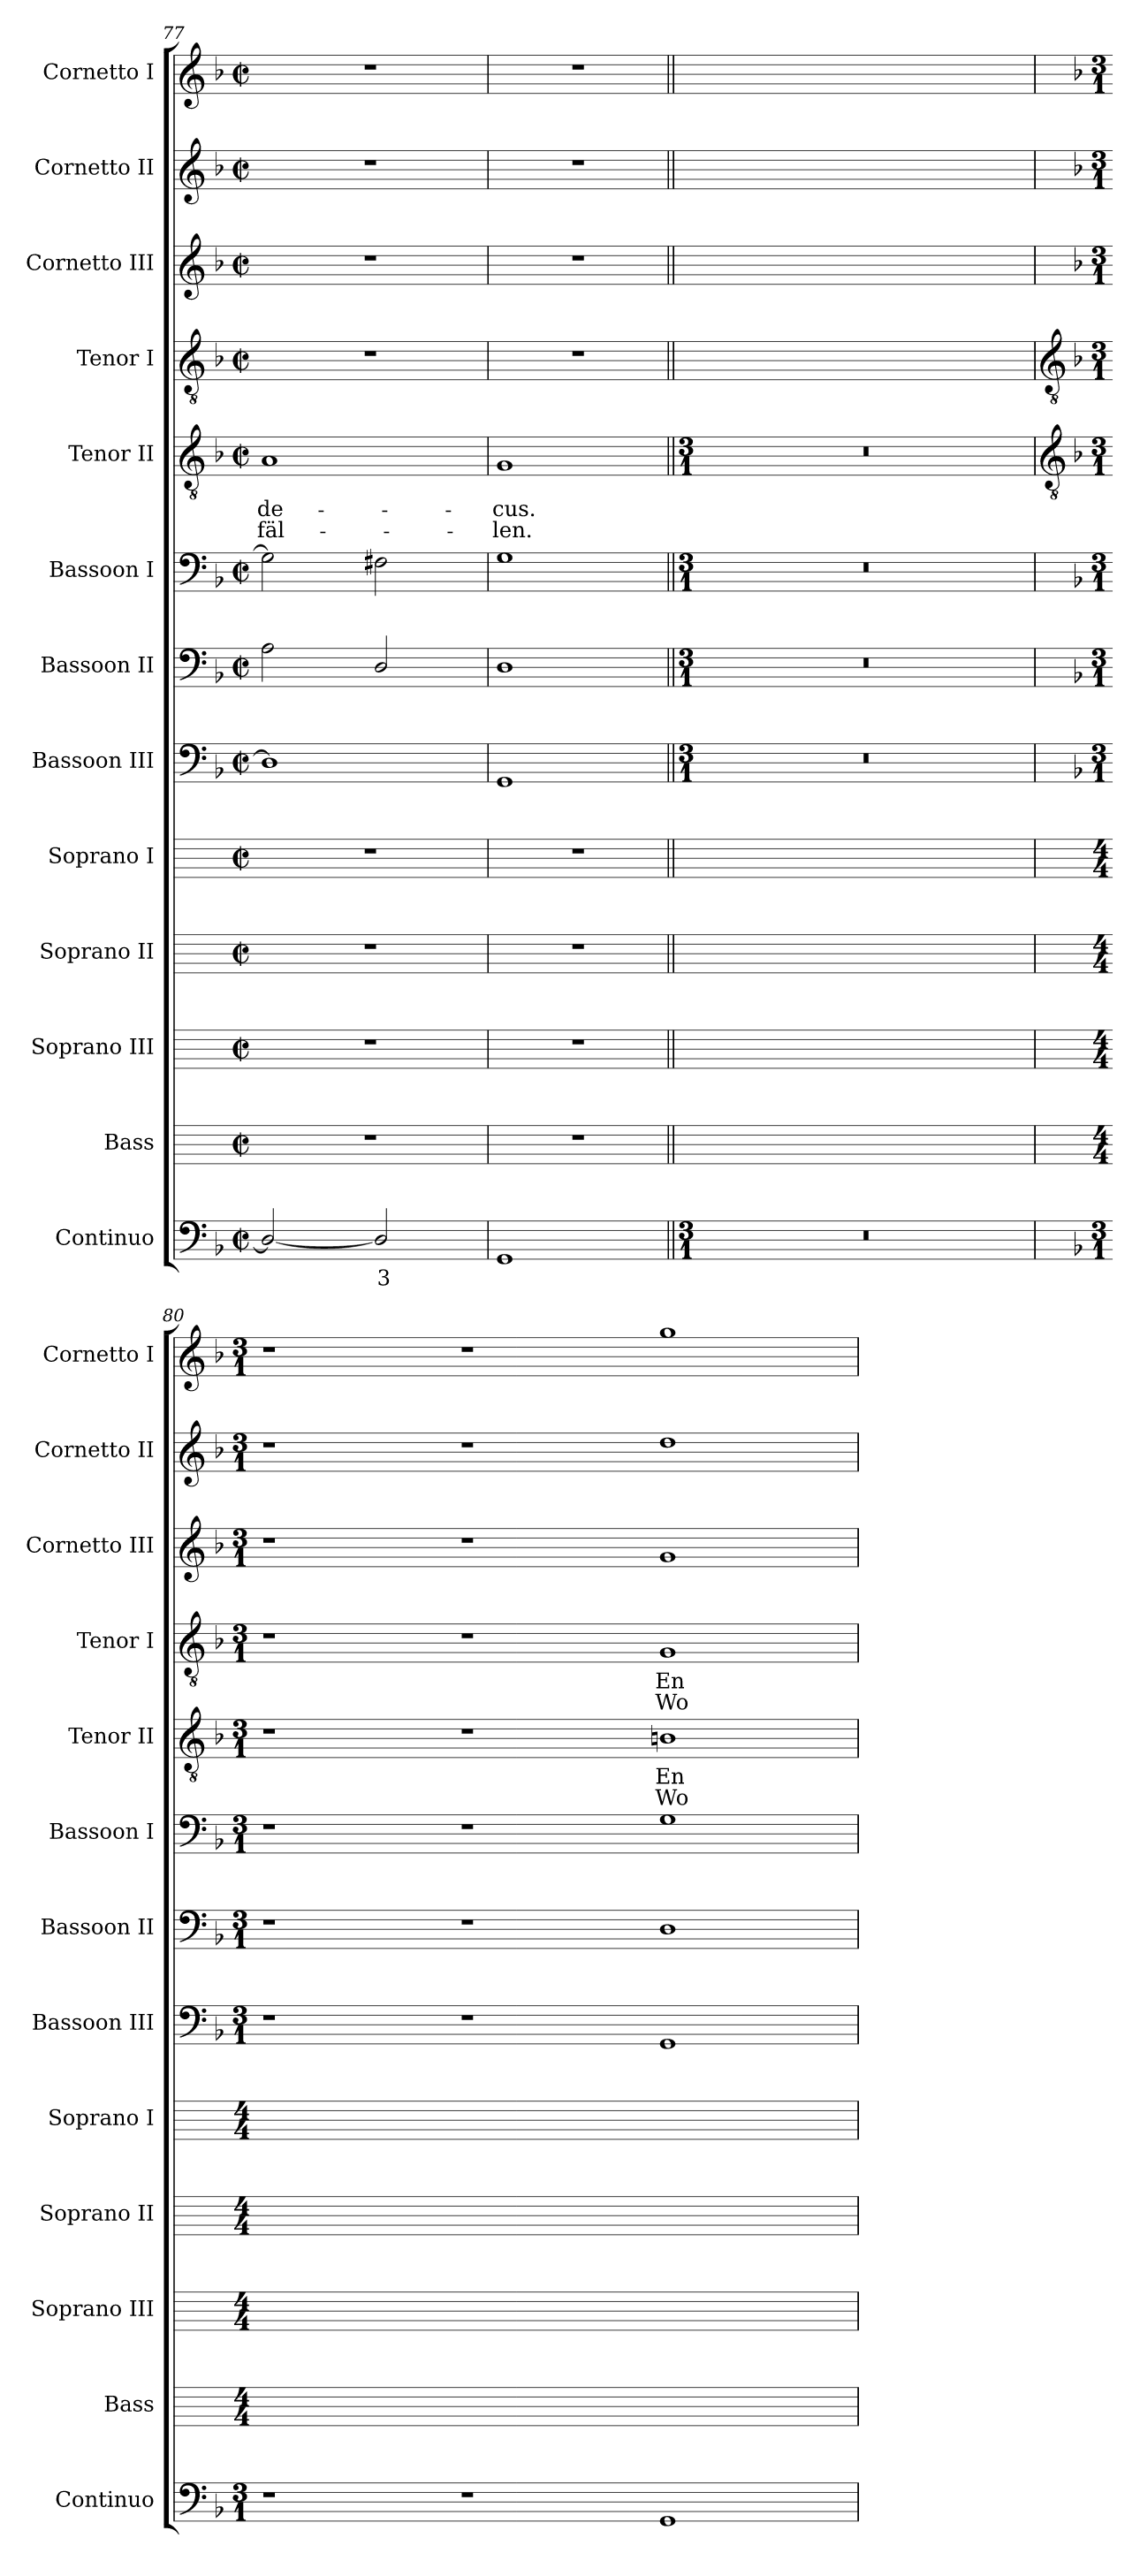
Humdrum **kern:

**kern	**text	**kern	**kern	**kern	**kern	**kern	**kern	**kern	**kern	**text	**text	**kern	**text	**text	**kern	**kern	**kern
*part13	*part13	*part12	*part11	*part10	*part9	*part8	*part7	*part6	*part5	*part5	*part5	*part4	*part4	*part4	*part3	*part2	*part1
*staff13	*staff13	*staff12	*staff11	*staff10	*staff9	*staff8	*staff7	*staff6	*staff5	*staff5	*staff5	*staff4	*staff4	*staff4	*staff3	*staff2	*staff1
*I"Continuo	*	*I"Bass	*I"Soprano III	*I"Soprano II	*I"Soprano I	*I"Bassoon III	*I"Bassoon II	*I"Bassoon I	*I"Tenor II	*	*	*I"Tenor I	*	*	*I"Cornetto III	*I"Cornetto II	*I"Cornetto I
*I'Continuo	*	*I'Bass	*I'Soprano III	*I'Soprano II	*I'Soprano I	*I'Bassoon III	*I'Bassoon II	*I'Bassoon I	*I'Tenor II	*	*	*I'Tenor I	*	*	*I'Cornetto III	*I'Cornetto II	*I'Cornetto I
*clefF4	*	*	*	*	*	*clefF4	*clefF4	*clefF4	*clefGv2	*	*	*clefGv2	*	*	*clefG2	*clefG2	*clefG2
*k[b-]	*	*	*	*	*	*k[b-]	*k[b-]	*k[b-]	*k[b-]	*	*	*k[b-]	*	*	*k[b-]	*k[b-]	*k[b-]
*F:	*	*	*	*	*	*F:	*F:	*F:	*F:	*	*	*F:	*	*	*F:	*F:	*F:
*M2/2	*	*M2/2	*M2/2	*M2/2	*M2/2	*M2/2	*M2/2	*M2/2	*M2/2	*	*	*M2/2	*	*	*M2/2	*M2/2	*M2/2
*met(c|)	*	*met(c|)	*met(c|)	*met(c|)	*met(c|)	*met(c|)	*met(c|)	*met(c|)	*met(c|)	*	*	*met(c|)	*	*	*met(c|)	*met(c|)	*met(c|)
=77	=77	=77	=77	=77	=77	=77	=77	=77	=77	=77	=77	=77	=77	=77	=77	=77	=77
!	!	!	!	!	!	!	!	!	!	!LO:LY:b	!LO:LY:b	!	!	!	!	!	!
2D/_	.	1r	1r	1r	1r	1D]	2A	2G]	1A	-de-	-fäl-	1r	.	.	1r	1r	1r
!	!LO:LY:b	!	!	!	!	!	!	!	!	!	!	!	!	!	!	!	!
2D/]	3	.	.	.	.	.	2D/	2F#X	.	.	.	.	.	.	.	.	.
=78	=78	=78	=78	=78	=78	=78	=78	=78	=78	=78	=78	=78	=78	=78	=78	=78	=78
!	!	!	!	!	!	!	!	!	!	!LO:LY:b	!LO:LY:b	!	!	!	!	!	!
1GG	.	1r	1r	1r	1r	1GG	1D	1G	1G	-cus.	len.	1r	.	.	1r	1r	1r
=79||	=79||	=79||	=79||	=79||	=79||	=79||	=79||	=79||	=79||	=79||	=79||	=79||	=79||	=79||	=79||	=79||	=79||
*M3/1	*	*	*	*	*	*M3/1	*M3/1	*M3/1	*M3/1	*	*	*	*	*	*	*	*
0.r	.	0.ryy	0.ryy	0.ryy	0.ryy	0.r	0.r	0.r	0.r	.	.	0.ryy	.	.	0.ryy	0.ryy	0.ryy
!!LO:LB:g=z
=80	=80	=80	=80	=80	=80	=80	=80	=80	=80	=80	=80	=80	=80	=80	=80	=80	=80
*	*	*	*	*	*	*	*	*	*clefGv2	*	*	*clefGv2	*	*	*	*	*
*	*	*	*	*	*	*	*	*	*	*	*	*k[b-]	*	*	*k[b-]	*k[b-]	*k[b-]
*	*	*	*	*	*	*	*	*	*	*	*	*F:	*	*	*F:	*F:	*F:
*M3/1	*	*M4/4	*M4/4	*M4/4	*M4/4	*M3/1	*M3/1	*M3/1	*M3/1	*	*	*M3/1	*	*	*M3/1	*M3/1	*M3/1
1r	.	0.r	0.r	0.r	0.r	1r	1r	1r	1r	.	.	1r	.	.	1r	1r	1r
1r	.	.	.	.	.	1r	1r	1r	1r	.	.	1r	.	.	1r	1r	1r
!	!	!	!	!	!	!	!	!	!	!LO:LY:b	!LO:LY:b	!	!LO:LY:b	!LO:LY:b	!	!	!
1GG	.	.	.	.	.	1GG	1D	1G	1Bn	En	Wo	1G	En	Wo	1g	1dd	1gg
=	=	=	=	=	=	=	=	=	=	=	=	=	=	=	=	=	=
*-	*-	*-	*-	*-	*-	*-	*-	*-	*-	*-	*-	*-	*-	*-	*-	*-	*-
